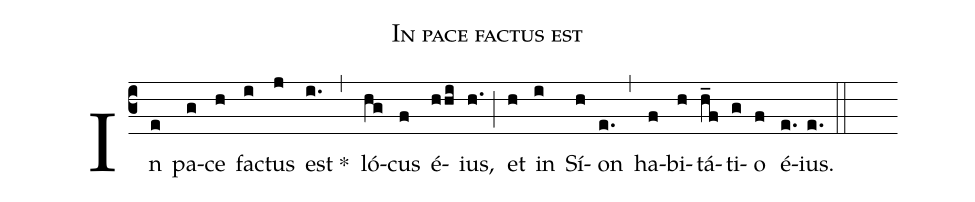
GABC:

name: In pace factus est;
%%
(c3)

In(e) pa(g)ce(h) fac(i)tus(j) est *(i.) (,) ló(hg)cus(f) é(hhi)ius,(h.) (;)
et(h) in(i) Sí(h)on(e.) (,) ha(f)bi(h)tá(h_f)ti(g)o(f) é(e.)ius.(e.) (::) % (Z)

% E(i) u(i) o(j) u(i) a(h) e.(gf) (::)
